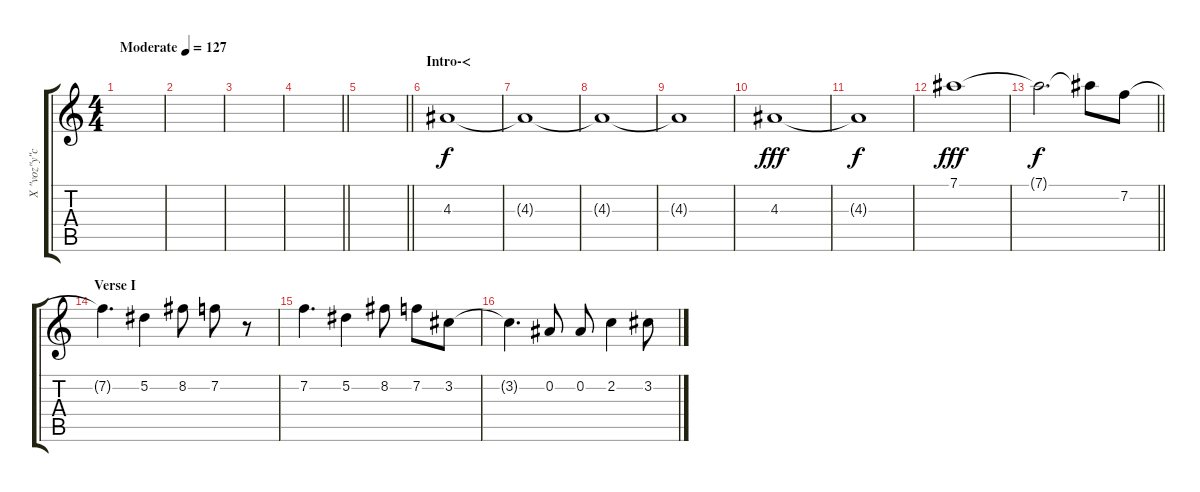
\track ("X \"voz\"y\"coros\"" "X \"voz\"y\"c") {mute instrument electricguitarjazz}
\staff {score tabs}
\tuning (Eb4 Bb3 Gb3 Db3 Ab2 Eb2) {hide}
\ts (4 4)
\tempo (127 "Moderate")
\clef g2
\ks c
|
|
|
\barLineRight lightlight
|
\barLineRight lightlight
|
\section ("" "Intro-<")
4.3.1 |
4.3{t}.1{dy f} |
4.3{t}.1 |
4.3{t}.1 |
4.3.1{dy fff} |
4.3{t}.1{dy f} |
7.1.1{dy fff} |
\barLineRight lightlight
7.1{t}.2{d dy f instrument violin} 7.1{t}.8 7.2.8 |
\section ("" "Verse I")
7.2{t}.4{d} 5.2.4 8.2.8 7.2.8 r.8 |
7.2.4{d} 5.2.4 8.2.8 7.2.8 3.2.8 |
3.2{t}.4{d} 0.2.8 0.2.8 2.2.4 3.2.8
